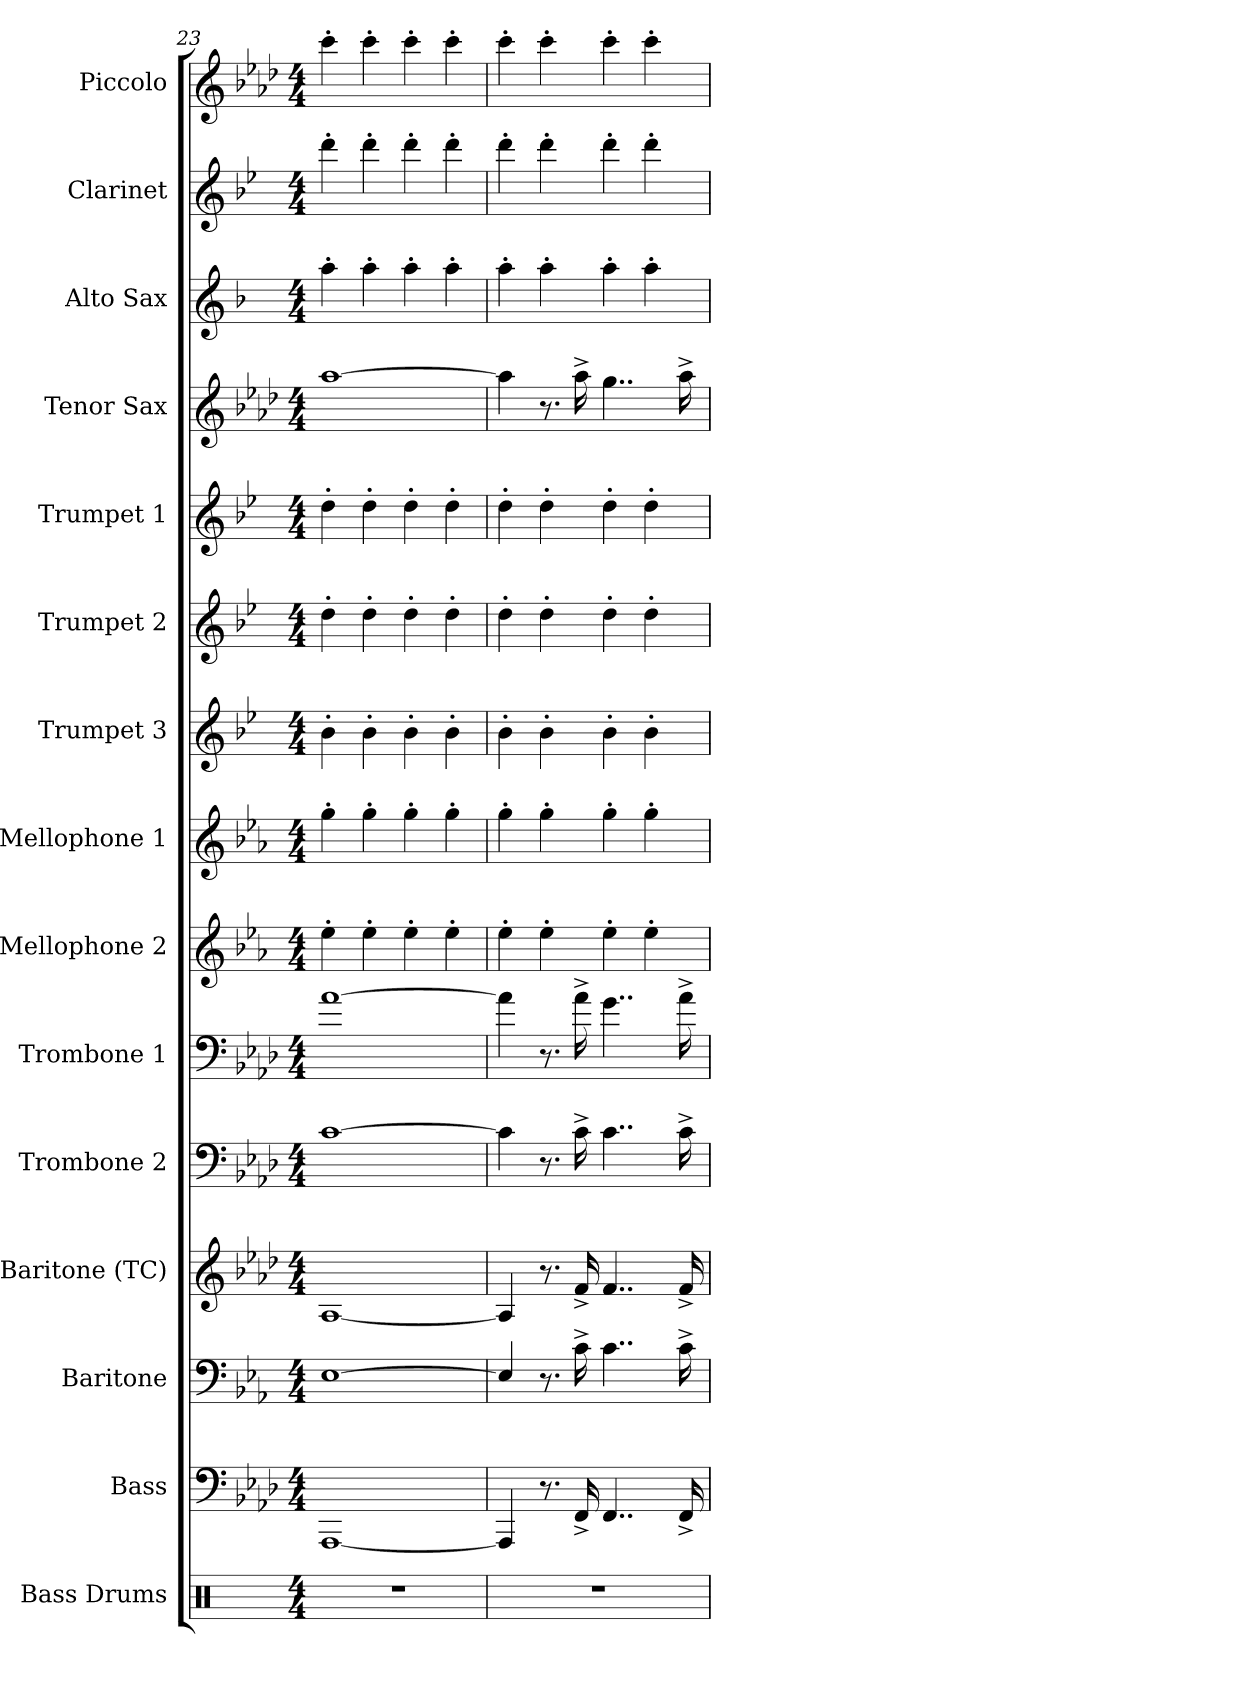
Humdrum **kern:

**kern	**kern	**kern	**kern	**kern	**kern	**kern	**kern	**kern	**kern	**kern	**kern	**kern	**kern	**kern
*part15	*part14	*part13	*part12	*part11	*part10	*part9	*part8	*part7	*part6	*part5	*part4	*part3	*part2	*part1
*staff15	*staff14	*staff13	*staff12	*staff11	*staff10	*staff9	*staff8	*staff7	*staff6	*staff5	*staff4	*staff3	*staff2	*staff1
*I"Bass Drums	*I"Bass	*I"Baritone	*I"Baritone (TC)	*I"Trombone 2	*I"Trombone 1	*I"Mellophone 2	*I"Mellophone 1	*I"Trumpet 3	*I"Trumpet 2	*I"Trumpet 1	*I"Tenor Sax	*I"Alto Sax	*I"Clarinet	*I"Piccolo
*I'B.D.	*I'Bass	*I'Btn.	*I'Bar.	*I'Tbn. 2	*I'Tbn. 1	*I'Mello. 2	*I'Mph. 1	*I'Tpt. 3	*I'Tpt. 2	*I'Tpt. 1	*I'T. Sax.	*I'A. Sax.	*I'Cl.	*I'Picc.
*clefX	*clefF4	*clefF4	*clefG2	*clefF4	*clefF4	*clefG2	*clefG2	*clefG2	*clefG2	*clefG2	*clefG2	*clefG2	*clefG2	*clefG2
*	*	*ITrd4c7	*ITrd8c14	*	*	*ITrd4c7	*ITrd4c7	*ITrd1c2	*ITrd1c2	*ITrd1c2	*ITrd8c14	*ITrd5c9	*ITrd1c2	*ITrd-7c-12
*k[]	*k[b-e-a-d-]	*k[b-e-a-d-]	*k[b-e-a-d-]	*k[b-e-a-d-]	*k[b-e-a-d-]	*k[b-e-a-d-]	*k[b-e-a-d-]	*k[b-e-a-d-]	*k[b-e-a-d-]	*k[b-e-a-d-]	*k[b-e-a-d-]	*k[b-e-a-d-]	*k[b-e-a-d-]	*k[b-e-a-d-]
*M4/4	*M4/4	*M4/4	*M4/4	*M4/4	*M4/4	*M4/4	*M4/4	*M4/4	*M4/4	*M4/4	*M4/4	*M4/4	*M4/4	*M4/4
=23	=23	=23	=23	=23	=23	=23	=23	=23	=23	=23	=23	=23	=23	=23
1r	[1AAA-	[1AA-	[1AA-	[1c	[1a-	4a-'\	4cc'\	4a-'\	4cc'\	4cc'\	[1a-	4cc'\	4ccc'\	4cccc'\
.	.	.	.	.	.	4a-'\	4cc'\	4a-'\	4cc'\	4cc'\	.	4cc'\	4ccc'\	4cccc'\
.	.	.	.	.	.	4a-'\	4cc'\	4a-'\	4cc'\	4cc'\	.	4cc'\	4ccc'\	4cccc'\
.	.	.	.	.	.	4a-'\	4cc'\	4a-'\	4cc'\	4cc'\	.	4cc'\	4ccc'\	4cccc'\
=24	=24	=24	=24	=24	=24	=24	=24	=24	=24	=24	=24	=24	=24	=24
1r	4AAA-/]	4AA-/]	4AA-/]	4c\]	4a-\]	4a-'\	4cc'\	4a-'\	4cc'\	4cc'\	4a-\]	4cc'\	4ccc'\	4cccc'\
.	8.r	8.r	8.r	8.r	8.r	4a-'\	4cc'\	4a-'\	4cc'\	4cc'\	8.r	4cc'\	4ccc'\	4cccc'\
.	16FF^/	16F^\	16F^/	16c^\	16a-^\	.	.	.	.	.	16a-^\	.	.	.
.	4..FF/	4..F\	4..F/	4..c\	4..g\	4a-'\	4cc'\	4a-'\	4cc'\	4cc'\	4..g\	4cc'\	4ccc'\	4cccc'\
.	.	.	.	.	.	4a-'\	4cc'\	4a-'\	4cc'\	4cc'\	.	4cc'\	4ccc'\	4cccc'\
.	16FF^/	16F^\	16F^/	16c^\	16a-^\	.	.	.	.	.	16a-^\	.	.	.
=	=	=	=	=	=	=	=	=	=	=	=	=	=	=
*-	*-	*-	*-	*-	*-	*-	*-	*-	*-	*-	*-	*-	*-	*-
